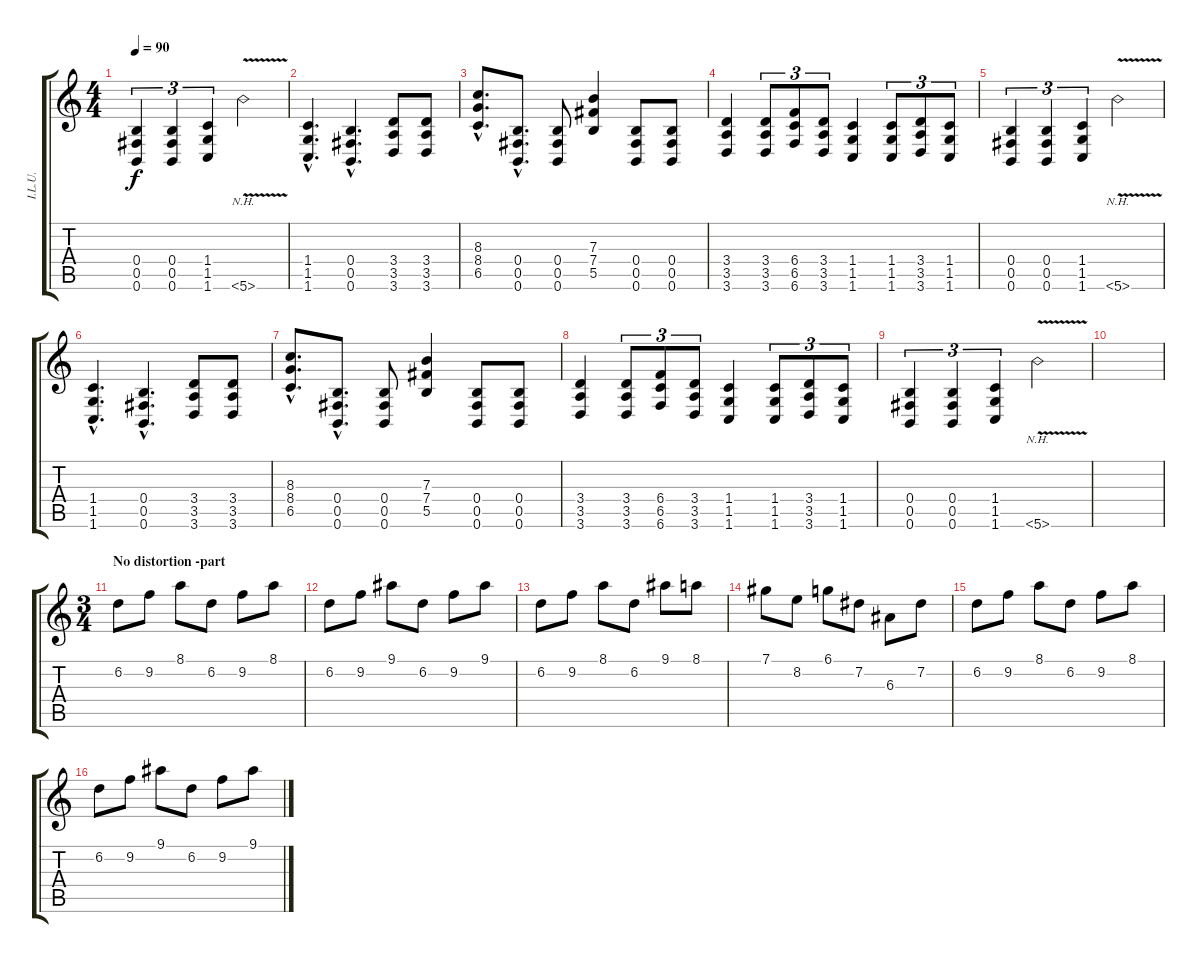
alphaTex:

\track ("I.L.U." "I.L.U.") {instrument distortionguitar}
\staff {score tabs}
\tuning (Db4 Ab3 E3 B2 Gb2 B1) {hide}
\ts (4 4)
\tempo 90
\clef g2
\ks c
(0.4 0.5 0.6).4{tu (3 2) dy f} (0.4 0.5 0.6).4{tu (3 2)} (1.4 1.5 1.6).4{tu (3 2)} 5.6{nh v}.2 |
(1.4{hac} 1.5{hac} 1.6{hac}).4{d} (0.4{hac} 0.5{hac} 0.6{hac}).4{d} (3.4 3.5 3.6).8 (3.4 3.5 3.6).8 |
(8.3{hac} 8.4{hac} 6.5{hac}).8{d} (0.4{hac} 0.5{hac} 0.6{hac}).8{d} (0.4 0.5 0.6).8 (7.3 7.4 5.5).4 (0.4 0.5 0.6).8 (0.4 0.5 0.6).8 |
(3.4 3.5 3.6).4 (3.4 3.5 3.6).8{tu (3 2)} (6.4 6.5 6.6).8{tu (3 2)} (3.4 3.5 3.6).8{tu (3 2)} (1.4 1.5 1.6).4 (1.4 1.5 1.6).8{tu (3 2)} (3.4 3.5 3.6).8{tu (3 2)} (1.4 1.5 1.6).8{tu (3 2)} |
(0.4 0.5 0.6).4{tu (3 2)} (0.4 0.5 0.6).4{tu (3 2)} (1.4 1.5 1.6).4{tu (3 2)} 5.6{nh v}.2 |
(1.4{hac} 1.5{hac} 1.6{hac}).4{d} (0.4{hac} 0.5{hac} 0.6{hac}).4{d} (3.4 3.5 3.6).8 (3.4 3.5 3.6).8 |
(8.3{hac} 8.4{hac} 6.5{hac}).8{d} (0.4{hac} 0.5{hac} 0.6{hac}).8{d} (0.4 0.5 0.6).8 (7.3 7.4 5.5).4 (0.4 0.5 0.6).8 (0.4 0.5 0.6).8 |
(3.4 3.5 3.6).4 (3.4 3.5 3.6).8{tu (3 2)} (6.4 6.5 6.6).8{tu (3 2)} (3.4 3.5 3.6).8{tu (3 2)} (1.4 1.5 1.6).4 (1.4 1.5 1.6).8{tu (3 2)} (3.4 3.5 3.6).8{tu (3 2)} (1.4 1.5 1.6).8{tu (3 2)} |
(0.4 0.5 0.6).4{tu (3 2)} (0.4 0.5 0.6).4{tu (3 2)} (1.4 1.5 1.6).4{tu (3 2)} 5.6{nh v}.2 |
|
\ts (3 4)
\section ("" "No distortion -part")
6.2.8{instrument acousticguitarnylon} 9.2.8 8.1.8 6.2.8 9.2.8 8.1.8 |
6.2.8 9.2.8 9.1.8 6.2.8 9.2.8 9.1.8 |
6.2.8 9.2.8 8.1.8 6.2.8 9.1.8 8.1.8 |
7.1.8 8.2.8 6.1.8 7.2.8 6.3.8 7.2.8 |
6.2.8{instrument acousticguitarnylon} 9.2.8 8.1.8 6.2.8 9.2.8 8.1.8 |
6.2.8 9.2.8 9.1.8 6.2.8 9.2.8 9.1.8
